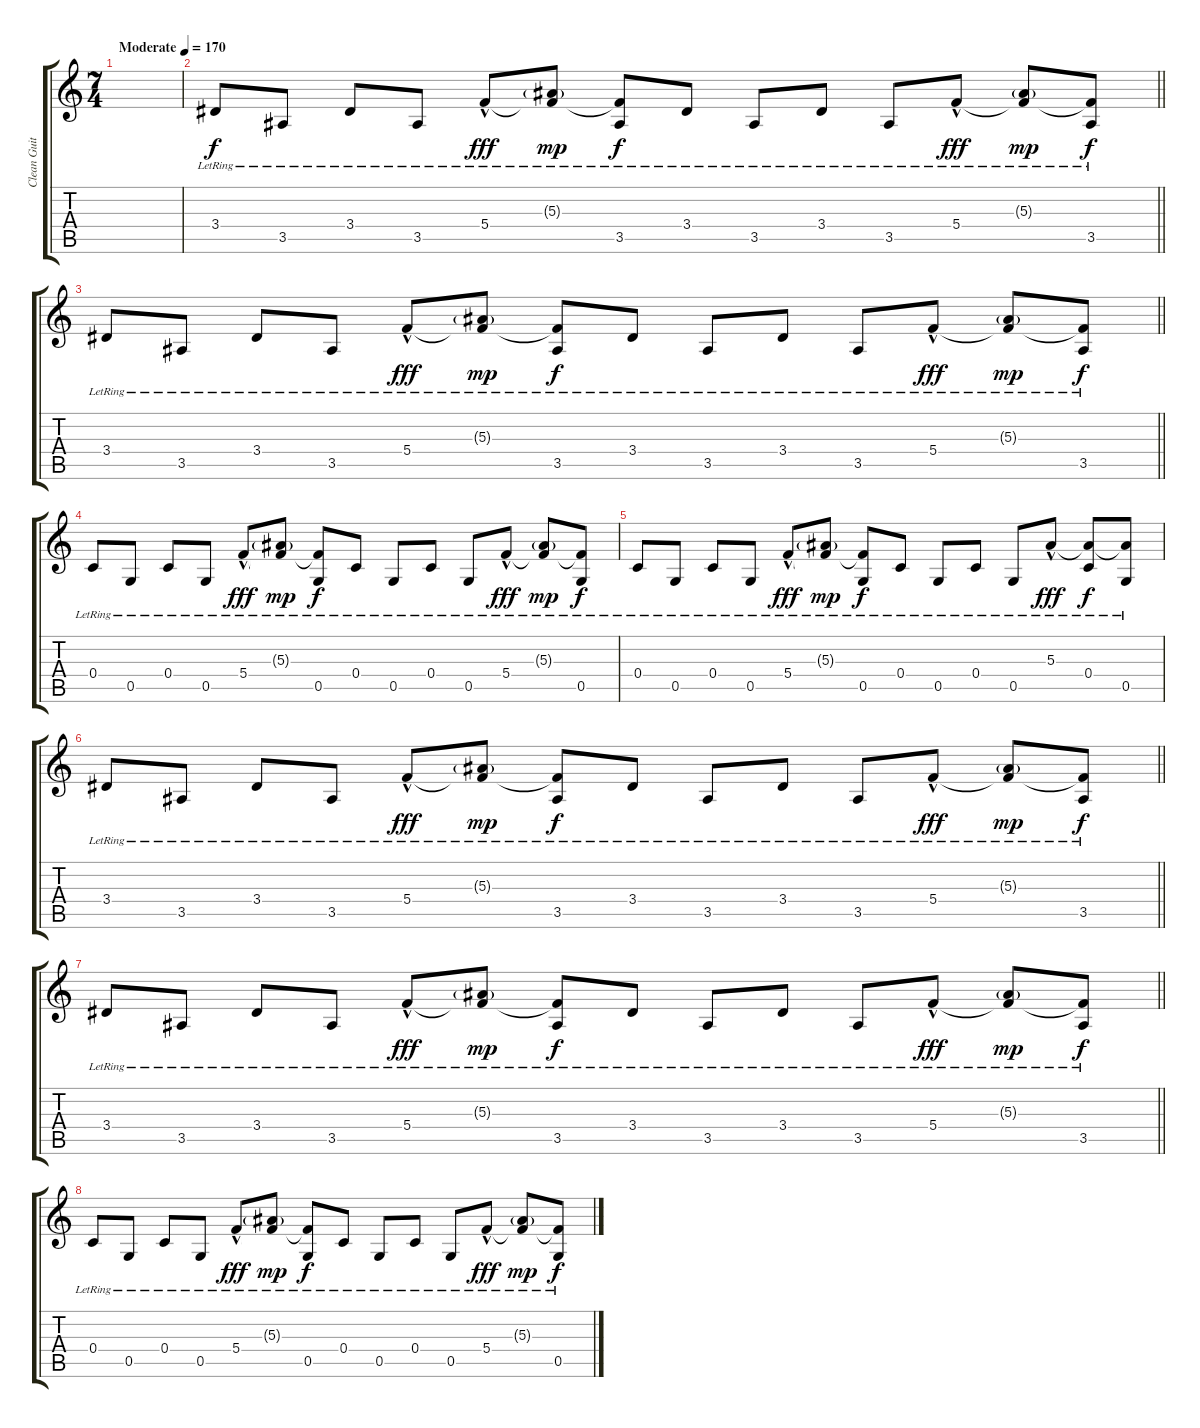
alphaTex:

\track ("Clean Guitar" "Clean Guit") {instrument acousticguitarsteel}
\staff {score tabs}
\tuning (D4 A3 F3 C3 G2 C2) {hide}
\ts (7 4)
\tempo (170 "Moderate")
\clef g2
\ks c
|
\barLineRight lightlight
3.4{lr}.8 3.5{lr}.8 3.4{lr}.8 3.5{lr}.8 5.4{hac lr}.8{dy fff} (5.3{g lr} 5.4{t}).8{dy mp} (5.4{t} 3.5{lr}).8{dy f} 3.4{lr}.8 3.5{lr}.8 3.4{lr}.8 3.5{lr}.8 5.4{hac lr}.8{dy fff} (5.3{g lr} 5.4{t}).8{dy mp} (5.4{t} 3.5{lr}).8{dy f} |
\barLineRight lightlight
3.4{lr}.8 3.5{lr}.8 3.4{lr}.8 3.5{lr}.8 5.4{hac lr}.8{dy fff} (5.3{g lr} 5.4{t}).8{dy mp} (5.4{t} 3.5{lr}).8{dy f} 3.4{lr}.8 3.5{lr}.8 3.4{lr}.8 3.5{lr}.8 5.4{hac lr}.8{dy fff} (5.3{g lr} 5.4{t}).8{dy mp} (5.4{t} 3.5{lr}).8{dy f} |
0.4{lr}.8 0.5{lr}.8 0.4{lr}.8 0.5{lr}.8 5.4{hac lr}.8{dy fff} (5.3{g lr} 5.4{t}).8{dy mp} (5.4{t} 0.5{lr}).8{dy f} 0.4{lr}.8 0.5{lr}.8 0.4{lr}.8 0.5{lr}.8 5.4{hac lr}.8{dy fff} (5.3{g lr} 5.4{t}).8{dy mp} (5.4{t} 0.5{lr}).8{dy f} |
0.4{lr}.8 0.5{lr}.8 0.4{lr}.8 0.5{lr}.8 5.4{hac lr}.8{dy fff} (5.3{g lr} 5.4{t}).8{dy mp} (5.4{t} 0.5{lr}).8{dy f} 0.4{lr}.8 0.5{lr}.8 0.4{lr}.8 0.5{lr}.8 5.3{hac lr}.8{dy fff} (5.3{t} 0.4{lr}).8{dy f} (5.3{t} 0.5{lr}).8 |
\barLineRight lightlight
3.4{lr}.8 3.5{lr}.8 3.4{lr}.8 3.5{lr}.8 5.4{hac lr}.8{dy fff} (5.3{g lr} 5.4{t}).8{dy mp} (5.4{t} 3.5{lr}).8{dy f} 3.4{lr}.8 3.5{lr}.8 3.4{lr}.8 3.5{lr}.8 5.4{hac lr}.8{dy fff} (5.3{g lr} 5.4{t}).8{dy mp} (5.4{t} 3.5{lr}).8{dy f} |
\barLineRight lightlight
3.4{lr}.8 3.5{lr}.8 3.4{lr}.8 3.5{lr}.8 5.4{hac lr}.8{dy fff} (5.3{g lr} 5.4{t}).8{dy mp} (5.4{t} 3.5{lr}).8{dy f} 3.4{lr}.8 3.5{lr}.8 3.4{lr}.8 3.5{lr}.8 5.4{hac lr}.8{dy fff} (5.3{g lr} 5.4{t}).8{dy mp} (5.4{t} 3.5{lr}).8{dy f} |
0.4{lr}.8 0.5{lr}.8 0.4{lr}.8 0.5{lr}.8 5.4{hac lr}.8{dy fff} (5.3{g lr} 5.4{t}).8{dy mp} (5.4{t} 0.5{lr}).8{dy f} 0.4{lr}.8 0.5{lr}.8 0.4{lr}.8 0.5{lr}.8 5.4{hac lr}.8{dy fff} (5.3{g lr} 5.4{t}).8{dy mp} (5.4{t} 0.5{lr}).8{dy f}
